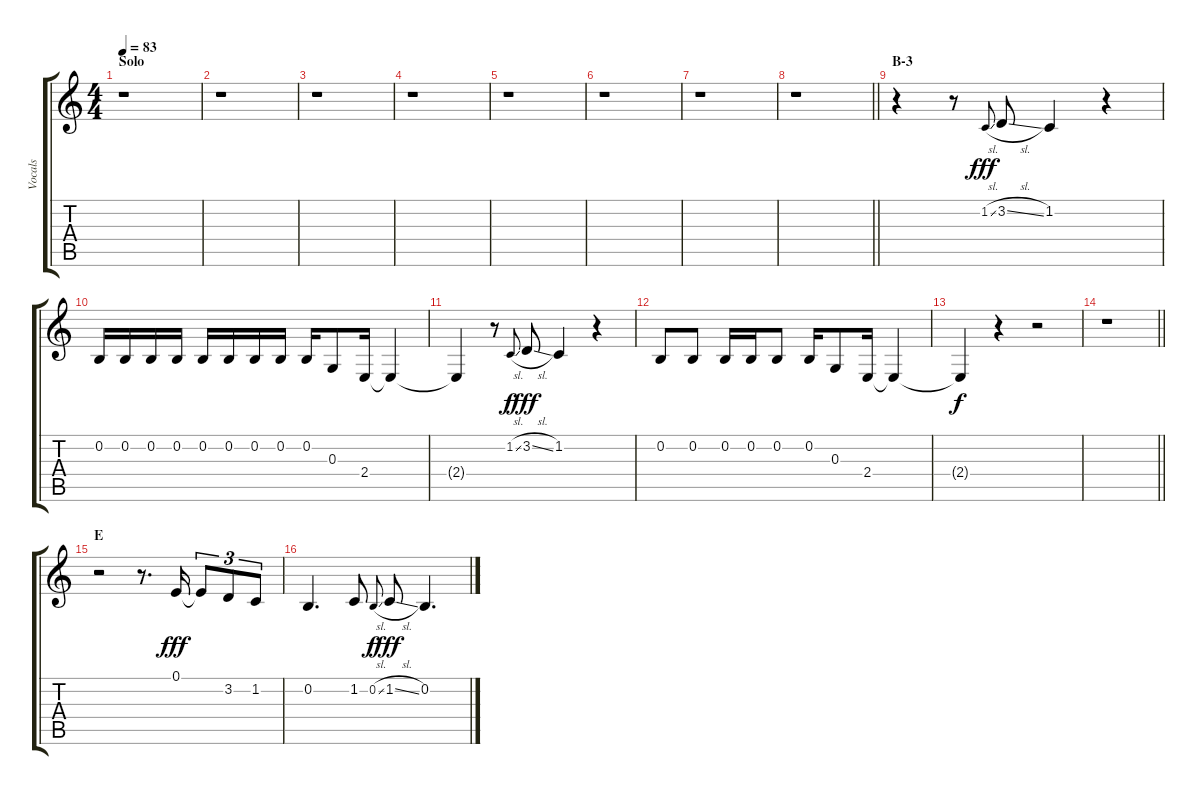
\track ("Vocals" "Vocals") {instrument voiceoohs}
\staff {score tabs}
\tuning (E4 B3 G3 D3 A2 E2) {hide}
\ts (4 4)
\section ("" "Solo")
\tempo 83
\clef g2
\ks c
r.1{dy f} |
r.1 |
r.1 |
r.1 |
r.1 |
r.1 |
r.1 |
\barLineRight lightlight
r.1 |
\section ("" "B-3")
r.4 r.8 1.2{sl}.8{gr onbeat dy fff} 3.2{sl}.8 1.2.4 r.4 |
0.2.16 0.2.16 0.2.16 0.2.16 0.2.16 0.2.16 0.2.16 0.2.16 0.2.16 0.3.8 2.4.16 2.4{t}.4 |
2.4{t}.4 r.8 1.2{sl}.8{gr onbeat dy f} 3.2{sl}.8{dy fff} 1.2.4 r.4 |
0.2.8 0.2.8 0.2.16 0.2.16 0.2.8 0.2.16 0.3.8 2.4.16 2.4{t}.4 |
2.4{t}.4{dy f} r.4 r.2 |
\barLineRight lightlight
r.1 |
\section ("" "E")
r.2 r.8{d} 0.1.16{dy fff} 0.1{t}.8{tu (3 2)} 3.2.8{tu (3 2)} 1.2.8{tu (3 2)} |
0.2.4{d} 1.2.8 0.2{sl}.8{gr onbeat dy f} 1.2{sl}.8{dy fff} 0.2.4{d}
